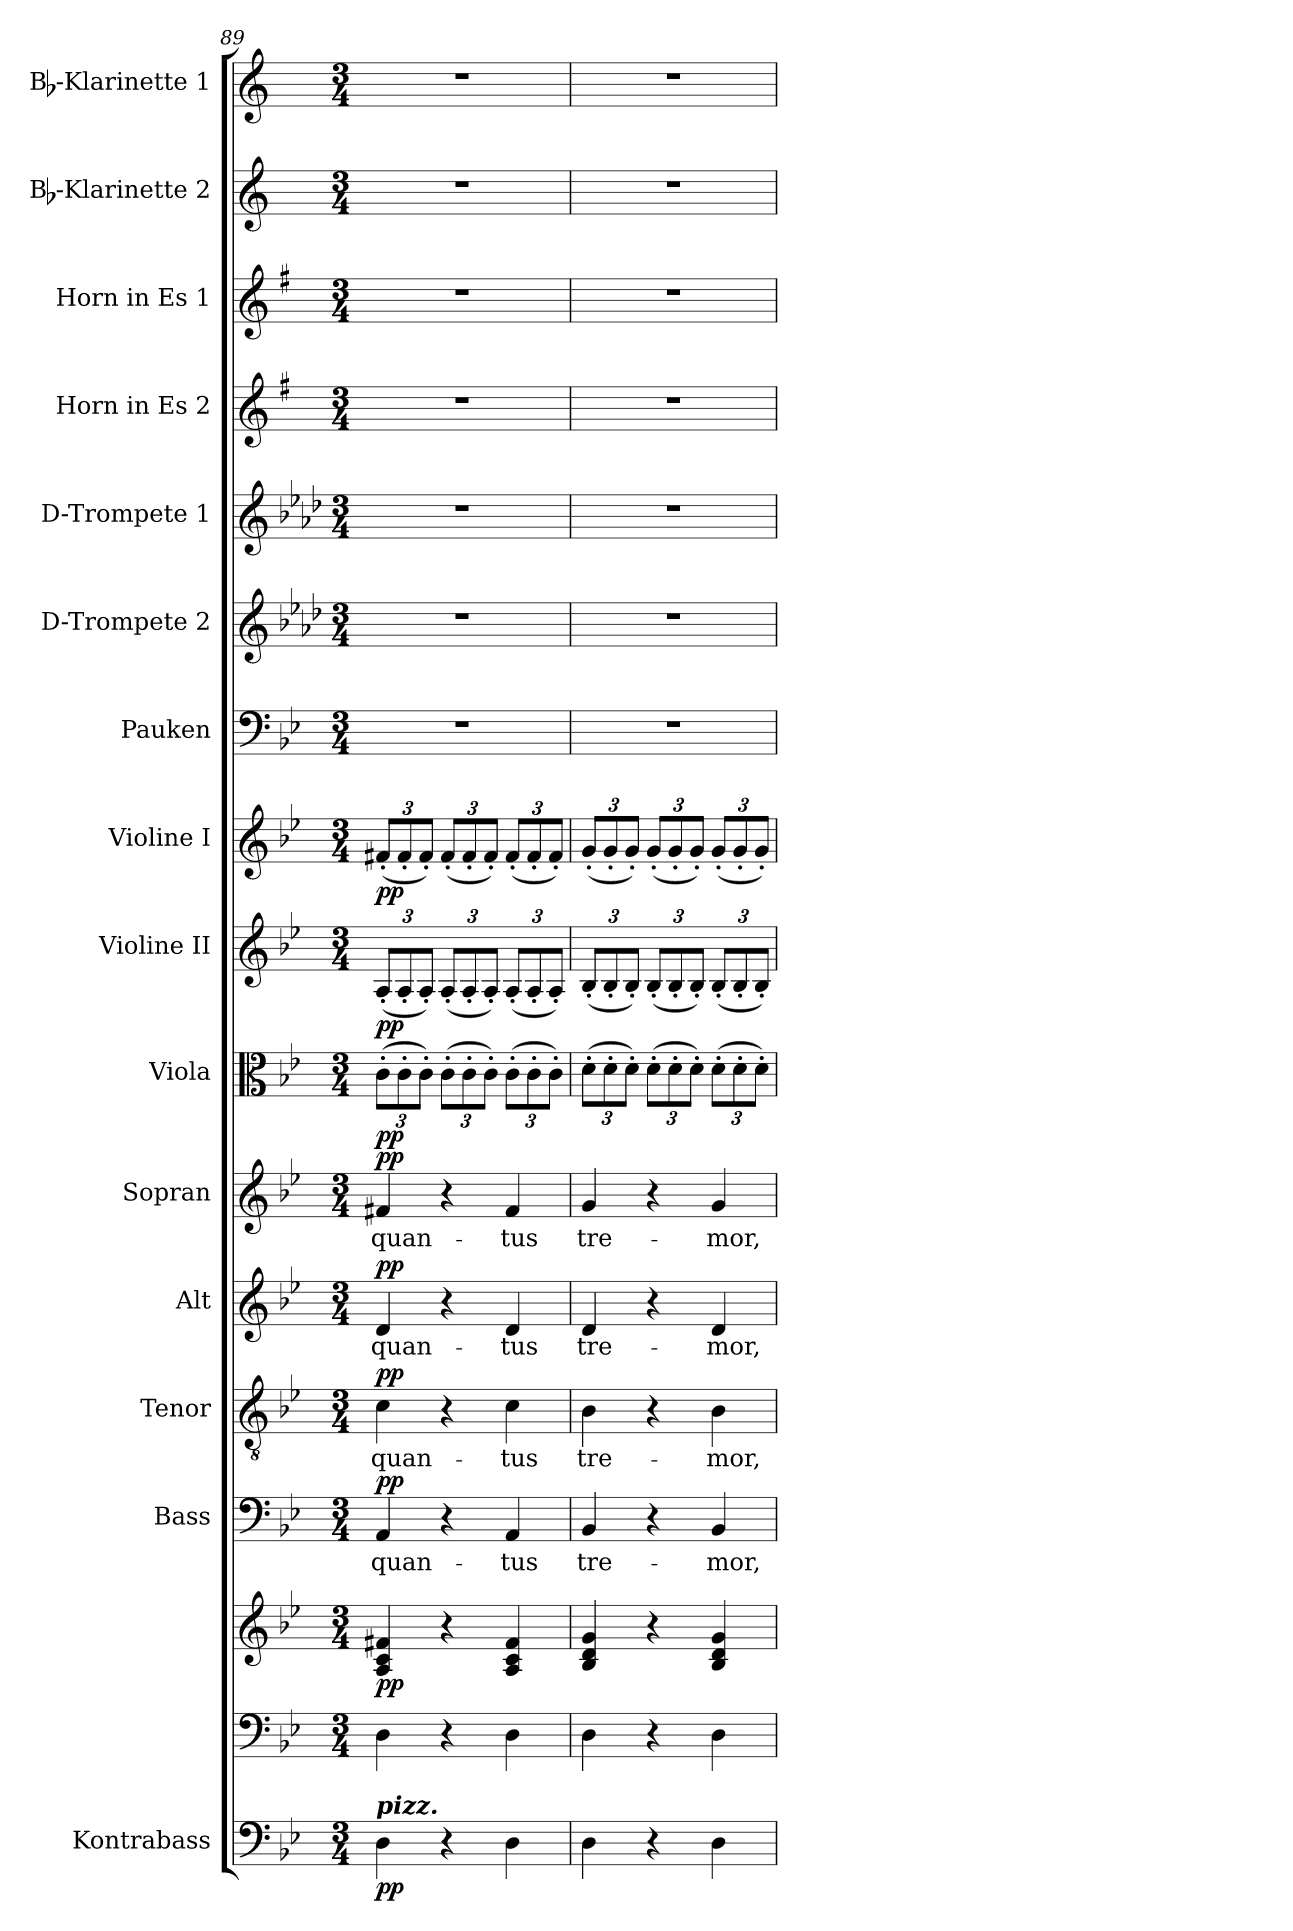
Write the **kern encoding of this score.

**kern	**dynam	**kern	**kern	**dynam	**kern	**text	**dynam	**kern	**text	**dynam	**kern	**text	**dynam	**kern	**text	**dynam	**kern	**dynam	**kern	**dynam	**kern	**dynam	**kern	**kern	**kern	**kern	**kern	**kern	**kern
*part16	*part16	*part15	*part15	*part15	*part14	*part14	*part14	*part13	*part13	*part13	*part12	*part12	*part12	*part11	*part11	*part11	*part10	*part10	*part9	*part9	*part8	*part8	*part7	*part6	*part5	*part4	*part3	*part2	*part1
*staff17	*staff17	*staff16	*staff15	*staff15/16	*staff14	*staff14	*staff14	*staff13	*staff13	*staff13	*staff12	*staff12	*staff12	*staff11	*staff11	*staff11	*staff10	*staff10	*staff9	*staff9	*staff8	*staff8	*staff7	*staff6	*staff5	*staff4	*staff3	*staff2	*staff1
*I"Kontrabass	*	*	*	*	*I"Bass	*	*	*I"Tenor	*	*	*I"Alt	*	*	*I"Sopran	*	*	*I"Viola	*	*I"Violine II	*	*I"Violine I	*	*I"Pauken	*I"D-Trompete 2	*I"D-Trompete 1	*I"Horn in Es 2	*I"Horn in Es 1	*I"Bb-Klarinette 2	*I"Bb-Klarinette 1
*I'Kb.	*	*	*	*	*I'B.	*	*	*I'T.	*	*	*I'A.	*	*	*I'S.	*	*	*I'Vla.	*	*I'Vl. II	*	*I'Vl. I	*	*I'Pk.	*I'D Trp. 2	*I'D Trp. 1	*	*	*I'Bb Kl. 2	*I'Bb Kl. 1
*clefF4	*	*clefF4	*clefG2	*	*clefF4	*	*	*clefGv2	*	*	*clefG2	*	*	*clefG2	*	*	*clefC3	*	*clefG2	*	*clefG2	*	*clefF4	*clefG2	*clefG2	*clefG2	*clefG2	*clefG2	*clefG2
*ITrd7c12	*	*	*	*	*	*	*	*	*	*	*	*	*	*	*	*	*	*	*	*	*	*	*	*ITrd-1c-2	*ITrd-1c-2	*ITrd5c9	*ITrd5c9	*ITrd1c2	*ITrd1c2
*k[b-e-]	*	*k[b-e-]	*k[b-e-]	*	*k[b-e-]	*	*	*k[b-e-]	*	*	*k[b-e-]	*	*	*k[b-e-]	*	*	*k[b-e-]	*	*k[b-e-]	*	*k[b-e-]	*	*k[b-e-]	*k[b-e-]	*k[b-e-]	*k[b-e-]	*k[b-e-]	*k[b-e-]	*k[b-e-]
*B-:	*	*B-:	*B-:	*	*B-:	*	*	*B-:	*	*	*B-:	*	*	*B-:	*	*	*B-:	*	*B-:	*	*B-:	*	*B-:	*B-:	*B-:	*B-:	*B-:	*B-:	*B-:
*M3/4	*	*M3/4	*M3/4	*	*M3/4	*	*	*M3/4	*	*	*M3/4	*	*	*M3/4	*	*	*M3/4	*	*M3/4	*	*M3/4	*	*M3/4	*M3/4	*M3/4	*M3/4	*M3/4	*M3/4	*M3/4
=89	=89	=89	=89	=89	=89	=89	=89	=89	=89	=89	=89	=89	=89	=89	=89	=89	=89	=89	=89	=89	=89	=89	=89	=89	=89	=89	=89	=89	=89
!	!	!	!	!	!	!LO:LY:b	!	!	!LO:LY:b	!	!	!LO:LY:b	!	!	!LO:LY:b	!	!	!	!	!	!	!	!	!	!	!	!	!	!
*	*	*	*	*	*	*	*	*	*	*	*	*	*	*	*	*	*Xbrackettup	*	*Xbrackettup	*	*Xbrackettup	*	*	*	*	*	*	*	*
!LO:TX:a:Bi:t=pizz.	!	!	!	!	!	!	!	!	!	!	!	!	!	!	!	!	!	!	!	!	!	!	!	!	!	!	!	!	!
!	!LO:DY:b	!	!	!LO:DY:b	!	!	!LO:DY:a	!	!	!LO:DY:a	!	!	!LO:DY:a	!	!	!LO:DY:a	!	!LO:DY:b	!	!LO:DY:b	!	!LO:DY:b	!	!	!	!	!	!	!
4DD\	pp	4D\	4A/ 4c/ 4f#X/	pp	4AA/	quan-	pp	4c\	quan-	pp	4d/	quan-	pp	4f#X/	quan-	pp	(>12c'>\L	pp	(<12A'</L	pp	(<12f#X'</L	pp	2.r	2.r	2.r	2.r	2.r	2.r	2.r
.	.	.	.	.	.	.	.	.	.	.	.	.	.	.	.	.	12c'>\	.	12A'</	.	12f#'</	.	.	.	.	.	.	.	.
.	.	.	.	.	.	.	.	.	.	.	.	.	.	.	.	.	12c'>\J)	.	12A'</J)	.	12f#'</J)	.	.	.	.	.	.	.	.
4r	.	4r	4r	.	4r	.	.	4r	.	.	4r	.	.	4r	.	.	(>12c'>\L	.	(<12A'</L	.	(<12f#'</L	.	.	.	.	.	.	.	.
.	.	.	.	.	.	.	.	.	.	.	.	.	.	.	.	.	12c'>\	.	12A'</	.	12f#'</	.	.	.	.	.	.	.	.
.	.	.	.	.	.	.	.	.	.	.	.	.	.	.	.	.	12c'>\J)	.	12A'</J)	.	12f#'</J)	.	.	.	.	.	.	.	.
!	!	!	!	!	!	!LO:LY:b	!	!	!LO:LY:b	!	!	!LO:LY:b	!	!	!LO:LY:b	!	!	!	!	!	!	!	!	!	!	!	!	!	!
4DD\	.	4D\	4A/ 4c/ 4f#/	.	4AA/	-tus	.	4c\	-tus	.	4d/	-tus	.	4f#/	-tus	.	(>12c'>\L	.	(<12A'</L	.	(<12f#'</L	.	.	.	.	.	.	.	.
.	.	.	.	.	.	.	.	.	.	.	.	.	.	.	.	.	12c'>\	.	12A'</	.	12f#'</	.	.	.	.	.	.	.	.
.	.	.	.	.	.	.	.	.	.	.	.	.	.	.	.	.	12c'>\J)	.	12A'</J)	.	12f#'</J)	.	.	.	.	.	.	.	.
!!LO:PB:g=z
=90	=90	=90	=90	=90	=90	=90	=90	=90	=90	=90	=90	=90	=90	=90	=90	=90	=90	=90	=90	=90	=90	=90	=90	=90	=90	=90	=90	=90	=90
!	!	!	!	!	!	!LO:LY:b	!	!	!LO:LY:b	!	!	!LO:LY:b	!	!	!LO:LY:b	!	!	!	!	!	!	!	!	!	!	!	!	!	!
4DD\	.	4D\	4B-/ 4d/ 4g/	.	4BB-/	tre-	.	4B-\	tre-	.	4d/	tre-	.	4g/	tre-	.	(>12d'>\L	.	(<12B-'</L	.	(<12g'</L	.	2.r	2.r	2.r	2.r	2.r	2.r	2.r
.	.	.	.	.	.	.	.	.	.	.	.	.	.	.	.	.	12d'>\	.	12B-'</	.	12g'</	.	.	.	.	.	.	.	.
.	.	.	.	.	.	.	.	.	.	.	.	.	.	.	.	.	12d'>\J)	.	12B-'</J)	.	12g'</J)	.	.	.	.	.	.	.	.
4r	.	4r	4r	.	4r	.	.	4r	.	.	4r	.	.	4r	.	.	(>12d'>\L	.	(<12B-'</L	.	(<12g'</L	.	.	.	.	.	.	.	.
.	.	.	.	.	.	.	.	.	.	.	.	.	.	.	.	.	12d'>\	.	12B-'</	.	12g'</	.	.	.	.	.	.	.	.
.	.	.	.	.	.	.	.	.	.	.	.	.	.	.	.	.	12d'>\J)	.	12B-'</J)	.	12g'</J)	.	.	.	.	.	.	.	.
!	!	!	!	!	!	!LO:LY:b	!	!	!LO:LY:b	!	!	!LO:LY:b	!	!	!LO:LY:b	!	!	!	!	!	!	!	!	!	!	!	!	!	!
4DD\	.	4D\	4B-/ 4d/ 4g/	.	4BB-/	-mor,	.	4B-\	-mor,	.	4d/	-mor,	.	4g/	-mor,	.	(>12d'>\L	.	(<12B-'</L	.	(<12g'</L	.	.	.	.	.	.	.	.
.	.	.	.	.	.	.	.	.	.	.	.	.	.	.	.	.	12d'>\	.	12B-'</	.	12g'</	.	.	.	.	.	.	.	.
.	.	.	.	.	.	.	.	.	.	.	.	.	.	.	.	.	12d'>\J)	.	12B-'</J)	.	12g'</J)	.	.	.	.	.	.	.	.
=	=	=	=	=	=	=	=	=	=	=	=	=	=	=	=	=	=	=	=	=	=	=	=	=	=	=	=	=	=
*-	*-	*-	*-	*-	*-	*-	*-	*-	*-	*-	*-	*-	*-	*-	*-	*-	*-	*-	*-	*-	*-	*-	*-	*-	*-	*-	*-	*-	*-
